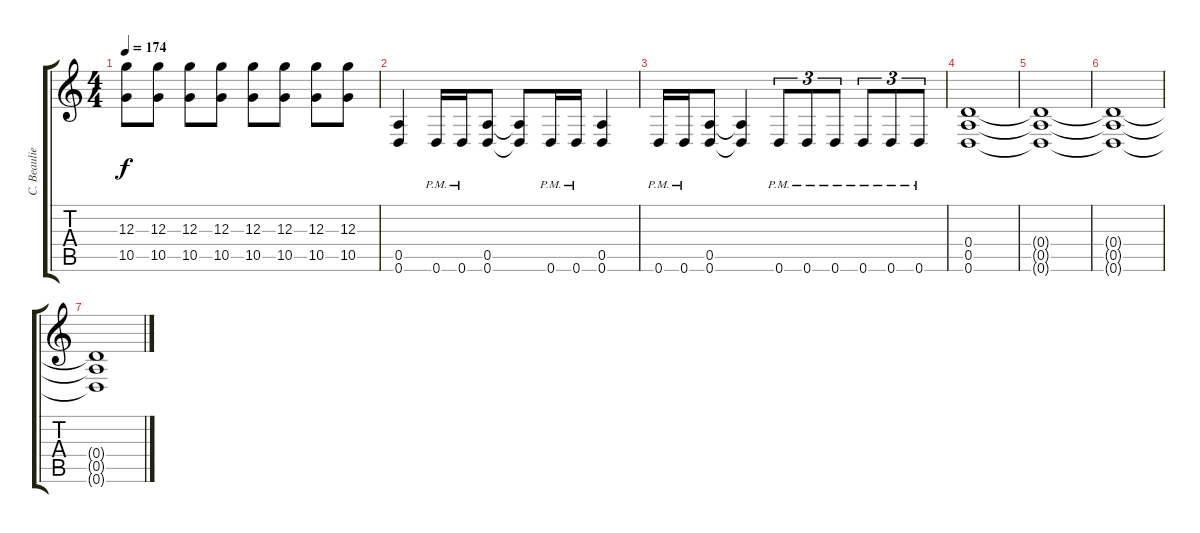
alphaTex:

\track ("C. Beaulieu" "C. Beaulie") {instrument overdrivenguitar}
\staff {score tabs}
\tuning (E4 B3 G3 D3 A2 D2) {hide}
\ts (4 4)
\tempo 174
\clef g2
\ks c
(12.3 10.5).8{dy f} (12.3 10.5).8 (12.3 10.5).8 (12.3 10.5).8 (12.3 10.5).8 (12.3 10.5).8 (12.3 10.5).8 (12.3 10.5).8 |
(0.5 0.6).4 0.6{pm}.16 0.6{pm}.16 (0.5 0.6).8 (0.5{t} 0.6{t}).8 0.6{pm}.16 0.6{pm}.16 (0.5 0.6).4 |
0.6{pm}.16 0.6{pm}.16 (0.5 0.6).8 (0.5{t} 0.6{t}).4 0.6{pm}.8{tu (3 2)} 0.6{pm}.8{tu (3 2)} 0.6{pm}.8{tu (3 2)} 0.6{pm}.8{tu (3 2)} 0.6{pm}.8{tu (3 2)} 0.6{pm}.8{tu (3 2)} |
(0.4 0.5 0.6).1 |
(0.4{t} 0.5{t} 0.6{t}).1 |
(0.4{t} 0.5{t} 0.6{t}).1 |
(0.4{t} 0.5{t} 0.6{t}).1
